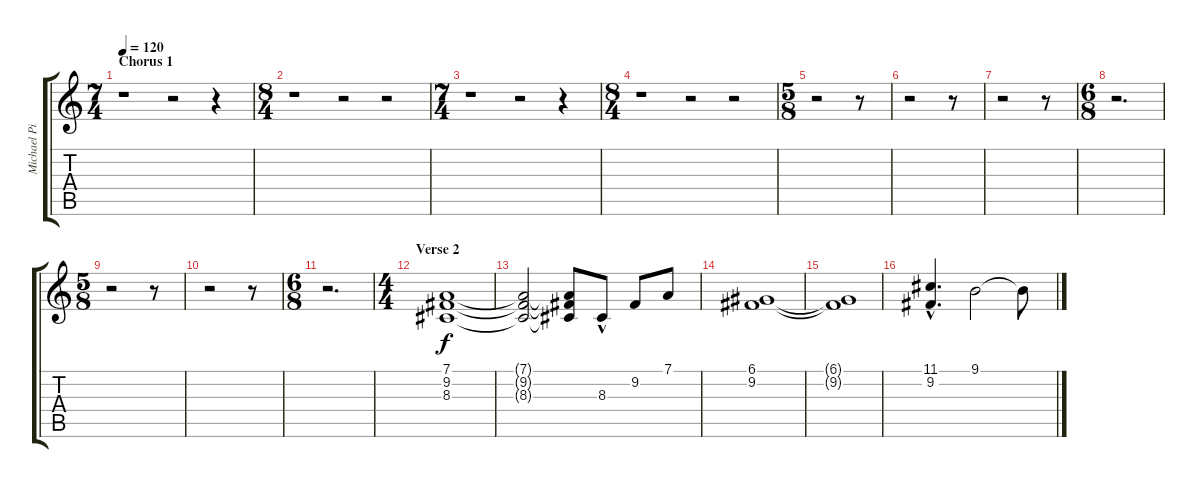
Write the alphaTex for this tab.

\track ("Michael Pinella" "Michael Pi") {instrument electricgrandpiano}
\staff {score tabs}
\tuning (D4 A3 F3 C3 G2 D2) {hide}
\ts (7 4)
\section ("" "Chorus 1")
\tempo 120
\clef g2
\ks c
r.1{dy f} r.2 r.4 |
\ts (8 4)
r.1 r.2 r.2 |
\ts (7 4)
r.1 r.2 r.4 |
\ts (8 4)
r.1 r.2 r.2 |
\ts (5 8)
r.2 r.8 |
r.2 r.8 |
r.2 r.8 |
\ts (6 8)
r.2{d} |
\ts (5 8)
r.2 r.8 |
r.2 r.8 |
\ts (6 8)
r.2{d} |
\ts (4 4)
\section ("" "Verse 2")
(7.1 9.2 8.3).1 |
(7.1{t} 9.2{t} 8.3{t}).2 (7.1{t} 9.2{t} 8.3{t}).8 8.3{hac}.8 9.2.8 7.1.8 |
(6.1 9.2).1 |
(6.1{t} 9.2{t}).1 |
(11.1{hac} 9.2).4{d} 9.1.2 9.1{t}.8
